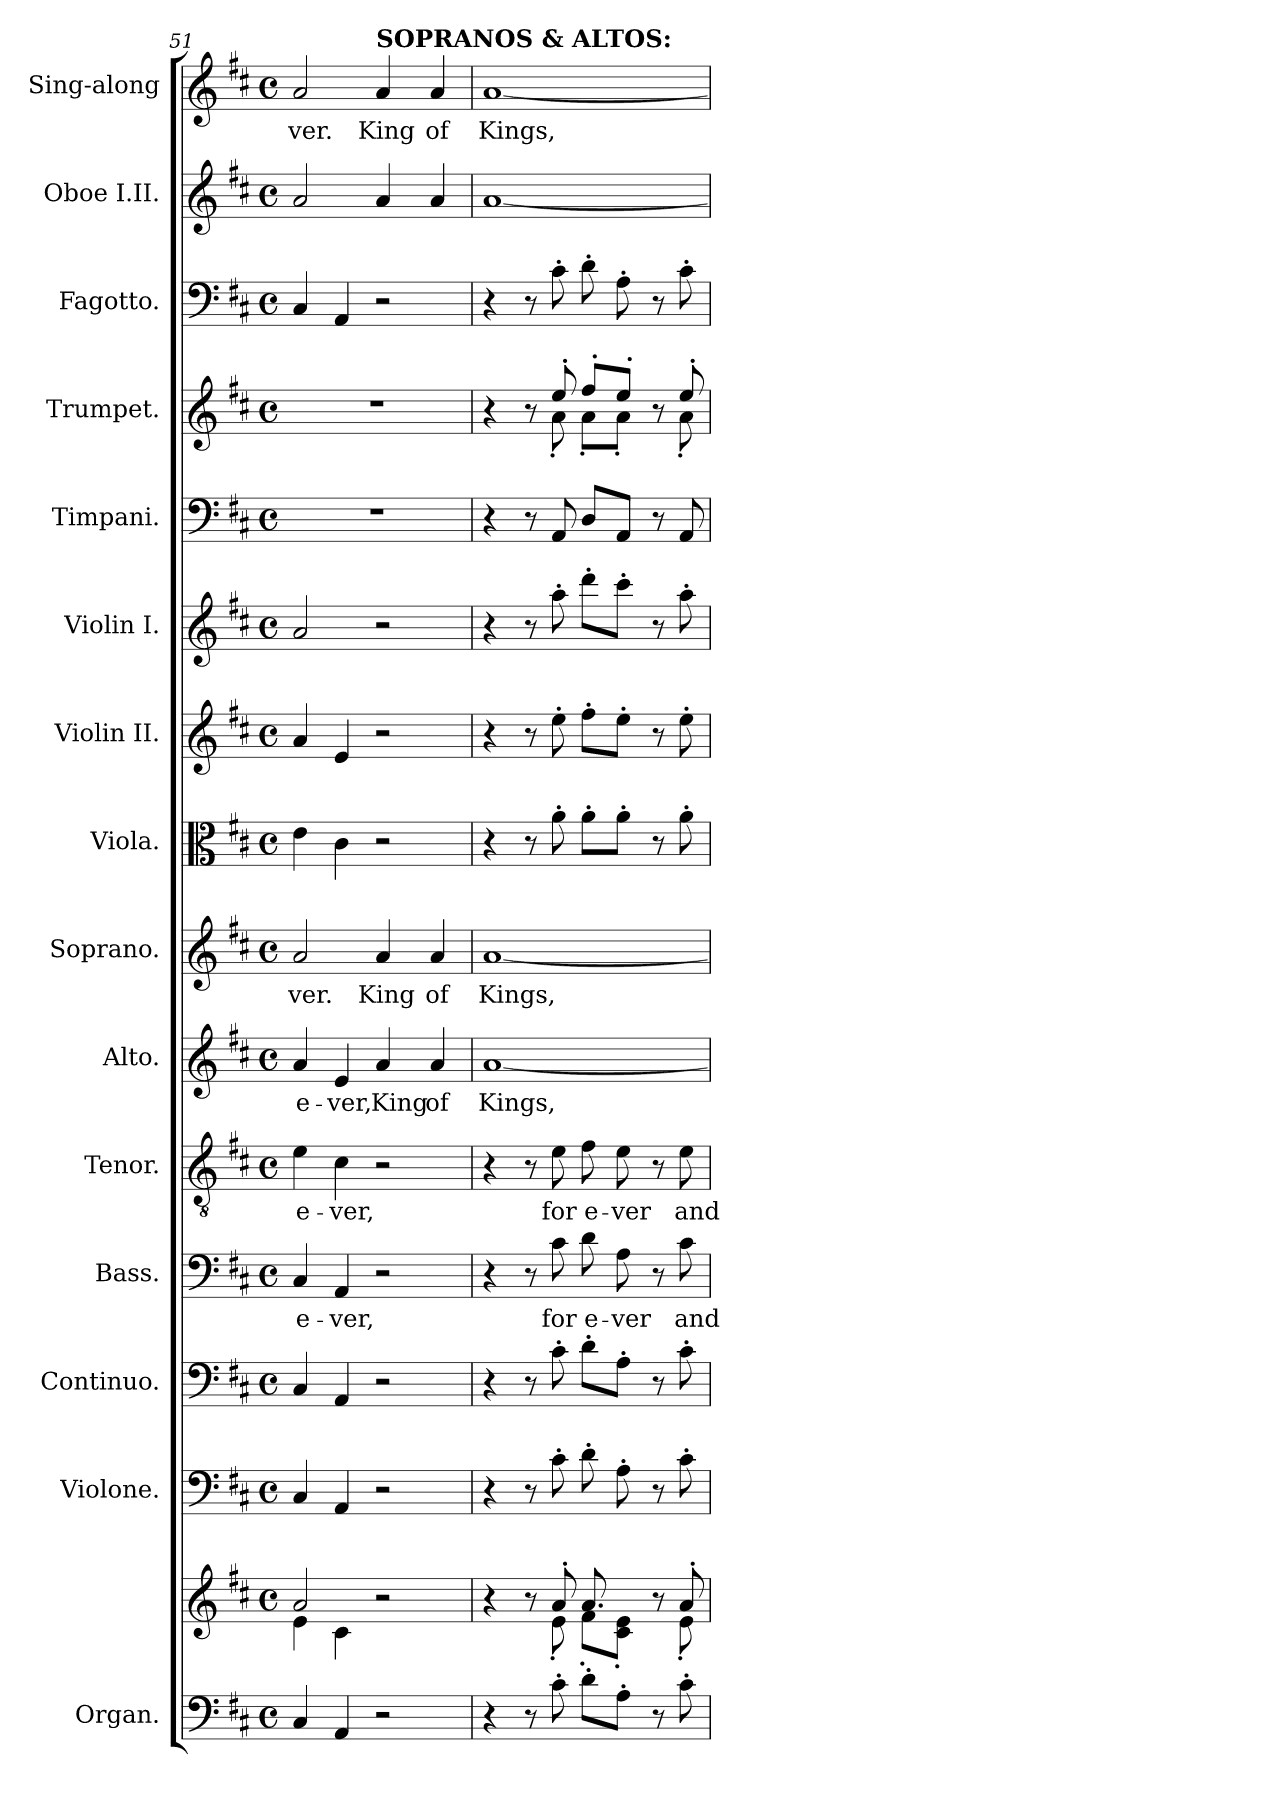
**kern	**kern	**text	**kern	**kern	**kern	**text	**kern	**text	**kern	**text	**kern	**text	**kern	**kern	**kern	**kern	**kern	**kern	**kern	**kern	**text
*part15	*part15	*part15	*part14	*part13	*part12	*part12	*part11	*part11	*part10	*part10	*part9	*part9	*part8	*part7	*part6	*part5	*part4	*part3	*part2	*part1	*part1
*staff16	*staff15	*staff15	*staff14	*staff13	*staff12	*staff12	*staff11	*staff11	*staff10	*staff10	*staff9	*staff9	*staff8	*staff7	*staff6	*staff5	*staff4	*staff3	*staff2	*staff1	*staff1
*I"Organ.	*	*	*I"Violone.	*I"Continuo.	*I"Bass.	*	*I"Tenor.	*	*I"Alto.	*	*I"Soprano.	*	*I"Viola.	*I"Violin II.	*I"Violin I.	*I"Timpani.	*I"Trumpet.	*I"Fagotto.	*I"Oboe I.II.	*I"Sing-along	*
*	*	*	*	*	*	*	*	*	*	*	*	*	*	*	*	*I'Timp	*I'Tpt	*	*I'Ob	*	*
*clefF4	*clefG2	*	*clefF4	*clefF4	*clefF4	*	*clefGv2	*	*clefG2	*	*clefG2	*	*clefC3	*clefG2	*clefG2	*clefF4	*clefG2	*clefF4	*clefG2	*clefG2	*
*	*	*	*ITrd7c12	*	*	*	*	*	*	*	*	*	*	*	*	*	*	*	*	*	*
*k[f#c#]	*k[f#c#]	*	*k[f#c#]	*k[f#c#]	*k[f#c#]	*	*k[f#c#]	*	*k[f#c#]	*	*k[f#c#]	*	*k[f#c#]	*k[f#c#]	*k[f#c#]	*k[f#c#]	*k[f#c#]	*k[f#c#]	*k[f#c#]	*k[f#c#]	*
*M4/4	*M4/4	*	*M4/4	*M4/4	*M4/4	*	*M4/4	*	*M4/4	*	*M4/4	*	*M4/4	*M4/4	*M4/4	*M4/4	*M4/4	*M4/4	*M4/4	*M4/4	*
*met(c)	*met(c)	*	*met(c)	*met(c)	*met(c)	*	*met(c)	*	*met(c)	*	*met(c)	*	*met(c)	*met(c)	*met(c)	*met(c)	*met(c)	*met(c)	*met(c)	*met(c)	*
=51	=51	=51	=51	=51	=51	=51	=51	=51	=51	=51	=51	=51	=51	=51	=51	=51	=51	=51	=51	=51	=51
*	*^	*	*	*	*	*	*	*	*	*	*	*	*	*	*	*	*	*	*	*	*
!	!	!	!	!	!	!	!LO:LY:b	!	!LO:LY:b	!	!LO:LY:b	!	!LO:LY:b	!	!	!	!	!	!	!	!	!LO:LY:b
4C#/	2a!/	4e!\	.	4CC#/	4C#/	4C#/	e-	4e\	e-	4a/	e-	2a/	-ver.	4e\	4a/	2a/	1r	1r	4C#/	2a/	2a/	-ver.
!	!	!	!	!	!	!	!LO:LY:b	!	!LO:LY:b	!	!LO:LY:b	!	!	!	!	!	!	!	!	!	!	!
4AA/	.	4c#!\	.	4AAA/	4AA/	4AA/	-ver,	4c#\	-ver,	4e/	-ver,	.	.	4c#\	4e/	.	.	.	4AA/	.	.	.
!	!	!	!	!	!	!	!	!	!	!	!	!	!	!	!	!	!	!	!	!	!LO:TX:a:B:t=SOPRANOS & ALTOS&colon;	!
!	!	!	!	!	!	!	!	!	!	!	!LO:LY:b	!	!LO:LY:b	!	!	!	!	!	!	!	!	!LO:LY:b
2r	2r	2ryy	.	2r	2r	2r	.	2r	.	4a/	King	4a/	King	2r	2r	2r	.	.	2r	4a/	4a/	King
!	!	!	!	!	!	!	!	!	!	!	!LO:LY:b	!	!LO:LY:b	!	!	!	!	!	!	!	!	!LO:LY:b
.	.	.	.	.	.	.	.	.	.	4a/	of	4a/	of	.	.	.	.	.	.	4a/	4a/	of
=52	=52	=52	=52	=52	=52	=52	=52	=52	=52	=52	=52	=52	=52	=52	=52	=52	=52	=52	=52	=52	=52	=52
!	!	!	!	!	!	!	!	!	!	!	!LO:LY:b	!	!LO:LY:b	!	!	!	!	!	!	!	!	!LO:LY:b
*	*	*	*	*	*	*	*	*	*	*	*	*	*	*	*	*	*	*^	*	*	*	*
4r	4r	4.ryy	.	4r	4r	4r	.	4r	.	[1a	Kings,	[1a	Kings,	4r	4r	4r	4r	4r	4.ryy	4r	[1a	[1a	Kings,
8r	8r	.	.	8r	8r	8r	.	8r	.	.	.	.	.	8r	8r	8r	8r	8r	.	8r	.	.	.
!	!	!	!LO:LY:b	!	!	!	!LO:LY:b	!	!LO:LY:b	!	!	!	!	!	!	!	!	!	!	!	!	!	!
8c#'\	8a'!/	8e'!\	.	8C#'\	8c#'\	8c#\	for	8e\	for	.	.	.	.	8a'\	8ee'\	8aa'\	8AA/	8ee'/	8a'\	8c#'\	.	.	.
!	!	!	!	!	!	!	!LO:LY:b	!	!LO:LY:b	!	!	!	!	!	!	!	!	!	!	!	!	!	!
8d'\L	8.a!/	8f#'!\L	.	8D'\	8d'\L	8d\	e-	8f#\	e-	.	.	.	.	8a'\L	8ff#'\L	8ddd'\L	8D/L	8ff#'/L	8a'\L	8d'\	.	.	.
!	!	!	!	!	!	!	!LO:LY:b	!	!LO:LY:b	!	!	!	!	!	!	!	!	!	!	!	!	!	!
8A'\J	.	8c#!\' 8e!\'J	.	8AA'\	8A'\J	8A\	-ver	8e\	-ver	.	.	.	.	8a'\J	8ee'\J	8ccc#'\J	8AA/J	8ee'/J	8a'\J	8A'\	.	.	.
.	16ryy	.	.	.	.	.	.	.	.	.	.	.	.	.	.	.	.	.	.	.	.	.	.
8r	8r	8ryy	.	8r	8r	8r	.	8r	.	.	.	.	.	8r	8r	8r	8r	8r	8ryy	8r	.	.	.
!	!	!	!	!	!	!	!LO:LY:b	!	!LO:LY:b	!	!	!	!	!	!	!	!	!	!	!	!	!	!
8c#'\	8a'!/	8e'!\	.	8C#'\	8c#'\	8c#\	and	8e\	and	.	.	.	.	8a'\	8ee'\	8aa'\	8AA/	8ee'/	8a'\	8c#'\	.	.	.
*	*v	*v	*	*	*	*	*	*	*	*	*	*	*	*	*	*	*	*v	*v	*	*	*	*
=	=	=	=	=	=	=	=	=	=	=	=	=	=	=	=	=	=	=	=	=	=
*-	*-	*-	*-	*-	*-	*-	*-	*-	*-	*-	*-	*-	*-	*-	*-	*-	*-	*-	*-	*-	*-
